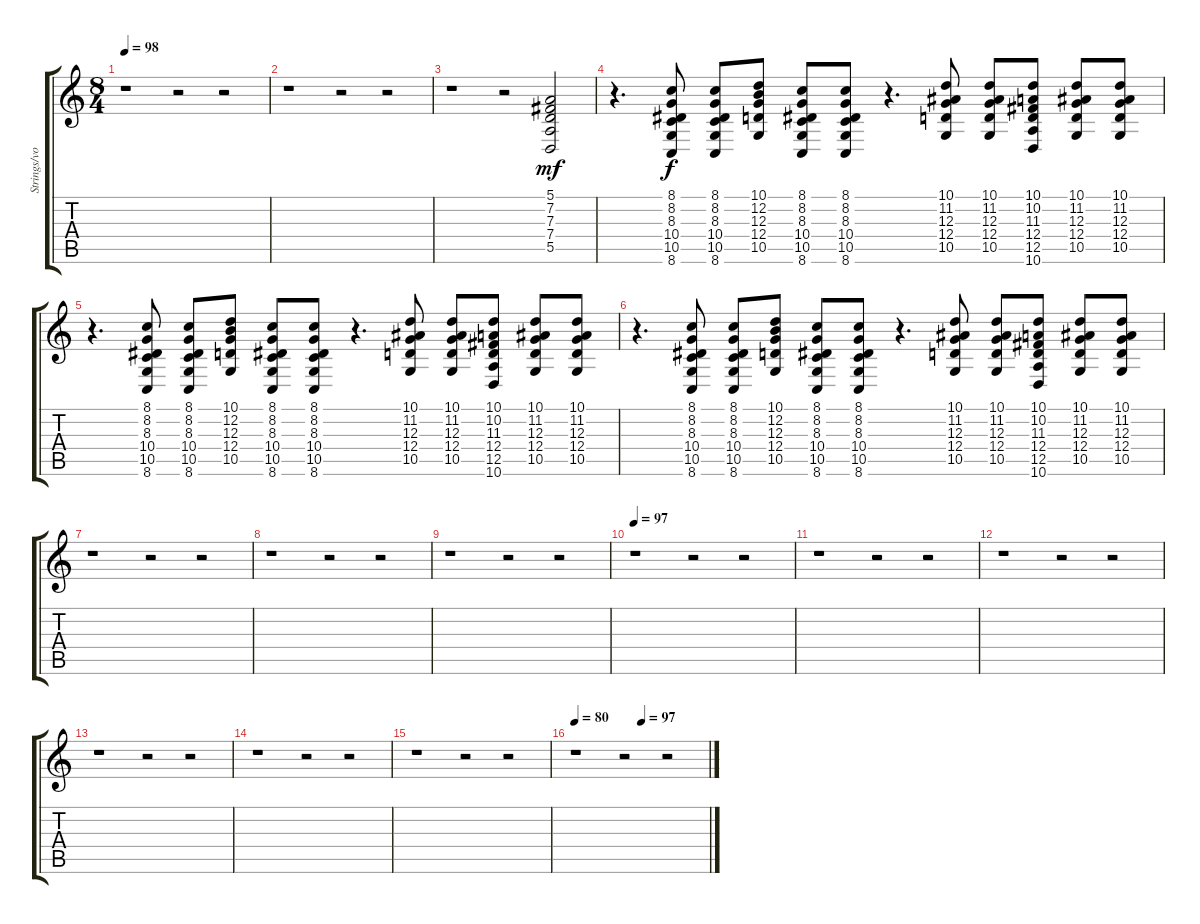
\track ("Strings/voice" "Strings/vo") {instrument pizzicatostrings}
\staff {score tabs}
\tuning (E4 B3 G3 D3 A2 E2) {hide}
\ts (8 4)
\tempo 98
\clef g2
\ks c
r.1{dy mf} r.2 r.2 |
r.1 r.2 r.2 |
r.1 r.2 (5.1 7.2 7.3 7.4 5.5).2 |
r.4{d} (8.1 8.2 8.3 10.4 10.5 8.6).8{dy f} (8.1 8.2 8.3 10.4 10.5 8.6).8 (10.1 12.2 12.3 12.4 10.5).8 (8.1 8.2 8.3 10.4 10.5 8.6).8 (8.1 8.2 8.3 10.4 10.5 8.6).8 r.4{d} (10.1 11.2 12.3 12.4 10.5).8 (10.1 11.2 12.3 12.4 10.5).8 (10.1 10.2 11.3 12.4 12.5 10.6).8 (10.1 11.2 12.3 12.4 10.5).8 (10.1 11.2 12.3 12.4 10.5).8 |
r.4{d} (8.1 8.2 8.3 10.4 10.5 8.6).8 (8.1 8.2 8.3 10.4 10.5 8.6).8 (10.1 12.2 12.3 12.4 10.5).8 (8.1 8.2 8.3 10.4 10.5 8.6).8 (8.1 8.2 8.3 10.4 10.5 8.6).8 r.4{d} (10.1 11.2 12.3 12.4 10.5).8 (10.1 11.2 12.3 12.4 10.5).8 (10.1 10.2 11.3 12.4 12.5 10.6).8 (10.1 11.2 12.3 12.4 10.5).8 (10.1 11.2 12.3 12.4 10.5).8 |
r.4{d} (8.1 8.2 8.3 10.4 10.5 8.6).8 (8.1 8.2 8.3 10.4 10.5 8.6).8 (10.1 12.2 12.3 12.4 10.5).8 (8.1 8.2 8.3 10.4 10.5 8.6).8 (8.1 8.2 8.3 10.4 10.5 8.6).8 r.4{d} (10.1 11.2 12.3 12.4 10.5).8 (10.1 11.2 12.3 12.4 10.5).8 (10.1 10.2 11.3 12.4 12.5 10.6).8 (10.1 11.2 12.3 12.4 10.5).8 (10.1 11.2 12.3 12.4 10.5).8 |
r.1 r.2 r.2 |
r.1 r.2 r.2 |
r.1 r.2 r.2 |
\tempo 97
r.1 r.2 r.2 |
r.1 r.2 r.2 |
r.1 r.2 r.2 |
r.1 r.2 r.2 |
r.1 r.2 r.2 |
r.1 r.2 r.2 |
\tempo 80
\tempo (97 0.5)
r.1 r.2 r.2
